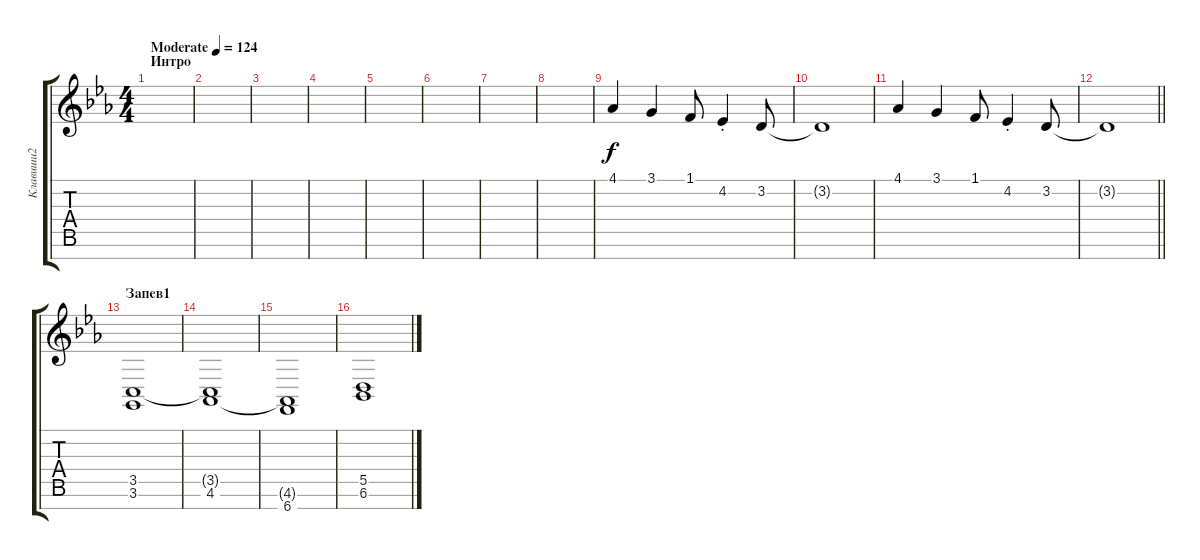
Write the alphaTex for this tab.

\track ("Клавиши2" "Клавиши2") {instrument pad5bowed}
\staff {score tabs}
\tuning (E4 B3 G3 D3 A2 E2 B1) {hide}
\ts (4 4)
\section ("" "Интро")
\tempo (124 "Moderate")
\clef g2
\ks cminor
|
|
|
|
|
|
|
|
4.1.4{instrument panflute} 3.1.4 1.1.8 4.2{st}.4 3.2.8 |
3.2{t}.1 |
4.1.4 3.1.4 1.1.8 4.2{st}.4 3.2.8 |
\barLineRight lightlight
3.2{t}.1 |
\section ("" "Запев1")
(3.5 3.6).1{volume 9 instrument pad5bowed} |
(3.5{t} 4.6).1 |
(4.6{t} 6.7).1 |
(5.5 6.6).1
